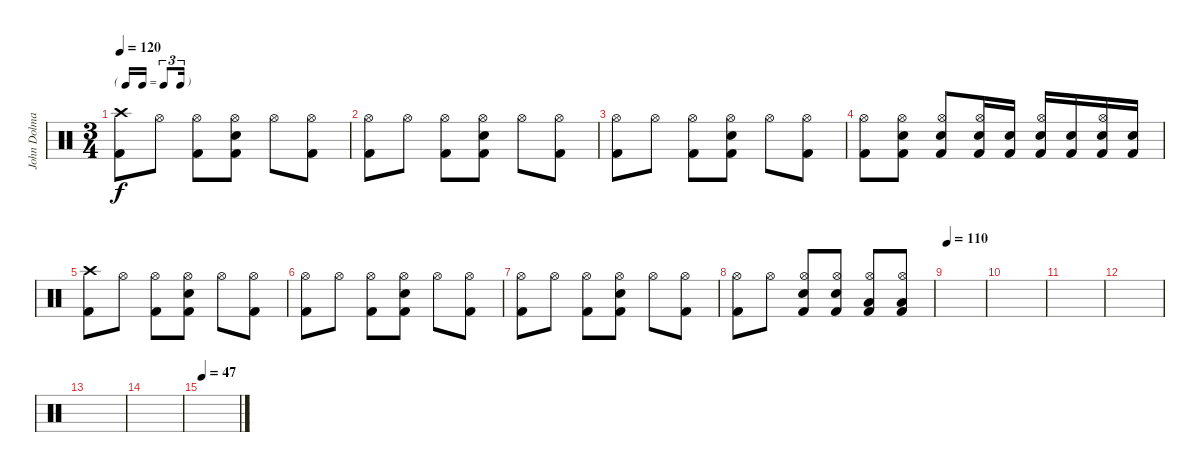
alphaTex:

\track ("John Dolmayan" "John Dolma") {instrument percussion}
\staff {score}
\articulation defaults
\ts (3 4)
\tf triplet16th
\tempo 120
\clef neutral
\ks c
("Crash high (hit)" "Kick (hit) 2").8{dy f} "Hi-Hat (open)".8 ("Hi-Hat (open)" "Kick (hit) 2").8 ("Hi-Hat (open)" "Electric Snare (hit)" "Kick (hit) 2").8 "Hi-Hat (open)".8 ("Hi-Hat (open)" "Kick (hit) 2").8 |
("Hi-Hat (open)" "Kick (hit) 2").8 "Hi-Hat (open)".8 ("Hi-Hat (open)" "Kick (hit) 2").8 ("Hi-Hat (open)" "Electric Snare (hit)" "Kick (hit) 2").8 "Hi-Hat (open)".8 ("Hi-Hat (open)" "Kick (hit) 2").8 |
("Hi-Hat (open)" "Kick (hit) 2").8 "Hi-Hat (open)".8 ("Hi-Hat (open)" "Kick (hit) 2").8 ("Hi-Hat (open)" "Electric Snare (hit)" "Kick (hit) 2").8 "Hi-Hat (open)".8 ("Hi-Hat (open)" "Kick (hit) 2").8 |
("Hi-Hat (open)" "Kick (hit) 2").8 ("Hi-Hat (open)" "Electric Snare (hit)" "Kick (hit) 2").8 ("Hi-Hat (open)" "Electric Snare (hit)" "Kick (hit) 2").8 ("Hi-Hat (open)" "Electric Snare (hit)" "Kick (hit) 2").16 ("Electric Snare (hit)" "Kick (hit) 2").16 ("Hi-Hat (open)" "Electric Snare (hit)" "Kick (hit) 2").16 ("Electric Snare (hit)" "Kick (hit) 2").16 ("Hi-Hat (open)" "Electric Snare (hit)" "Kick (hit) 2").16 ("Electric Snare (hit)" "Kick (hit) 2").16 |
("Crash high (hit)" "Kick (hit) 2").8 "Hi-Hat (open)".8 ("Hi-Hat (open)" "Kick (hit) 2").8 ("Hi-Hat (open)" "Electric Snare (hit)" "Kick (hit) 2").8 "Hi-Hat (open)".8 ("Hi-Hat (open)" "Kick (hit) 2").8 |
("Hi-Hat (open)" "Kick (hit) 2").8 "Hi-Hat (open)".8 ("Hi-Hat (open)" "Kick (hit) 2").8 ("Hi-Hat (open)" "Electric Snare (hit)" "Kick (hit) 2").8 "Hi-Hat (open)".8 ("Hi-Hat (open)" "Kick (hit) 2").8 |
("Hi-Hat (open)" "Kick (hit) 2").8 "Hi-Hat (open)".8 ("Hi-Hat (open)" "Kick (hit) 2").8 ("Hi-Hat (open)" "Electric Snare (hit)" "Kick (hit) 2").8 "Hi-Hat (open)".8 ("Hi-Hat (open)" "Kick (hit) 2").8 |
("Hi-Hat (open)" "Kick (hit) 2").8 "Hi-Hat (open)".8 ("Hi-Hat (open)" "Electric Snare (hit)" "Kick (hit) 2").8 ("Hi-Hat (open)" "Electric Snare (hit)" "Kick (hit) 2").8 ("Hi-Hat (open)" "Low Floor Tom (hit)" "Kick (hit) 2").8 ("Hi-Hat (open)" "Low Floor Tom (hit)" "Kick (hit) 2").8 |
\tempo 105
\tempo 110
|
|
|
|
|
|
\tempo 47
